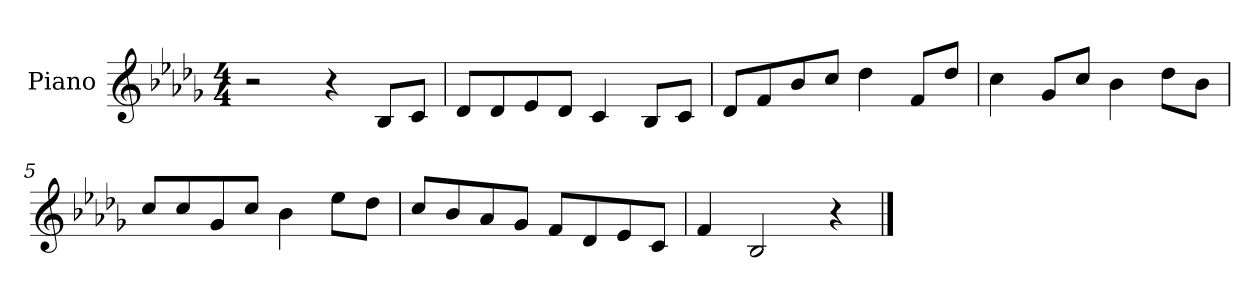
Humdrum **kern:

**kern
*part1
*staff1
*I"Piano
*I'Pno.
*clefG2
*k[b-e-a-d-g-]
*M4/4
*MM120
=1
2r
4r
8B-/L
8c/J
=2
8d-/L
8d-/
8e-/
8d-/J
4c/
8B-/L
8c/J
=3
8d-/L
8f/
8b-/
8cc/J
4dd-\
8f/L
8dd-/J
=4
4cc\
8g-/L
8cc/J
4b-\
8dd-\L
8b-\J
=5
8cc/L
8cc/
8g-/
8cc/J
4b-\
8ee-\L
8dd-\J
=6
8cc/L
8b-/
8a-/
8g-/J
8f/L
8d-/
8e-/
8c/J
!!LO:LB:g=z
=7
4f/
2B-/
4r
==
*-
